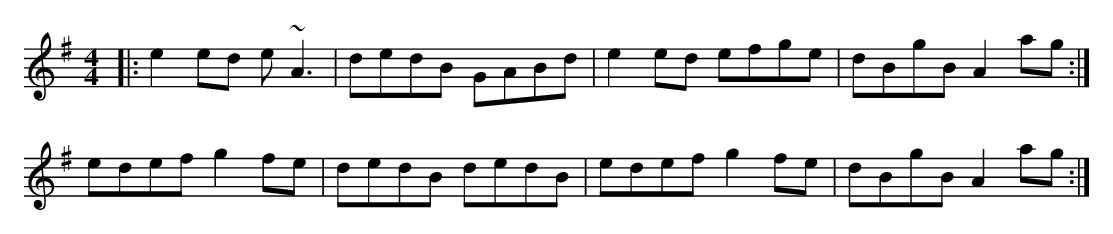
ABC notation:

X:1
M:4/4
K:Ador
|:e2ed e~A3|dedB GABd|e2ed efge|dBgB A2ag:|
edef g2fe|dedB dedB|edef g2fe|dBgB A2ag:|
